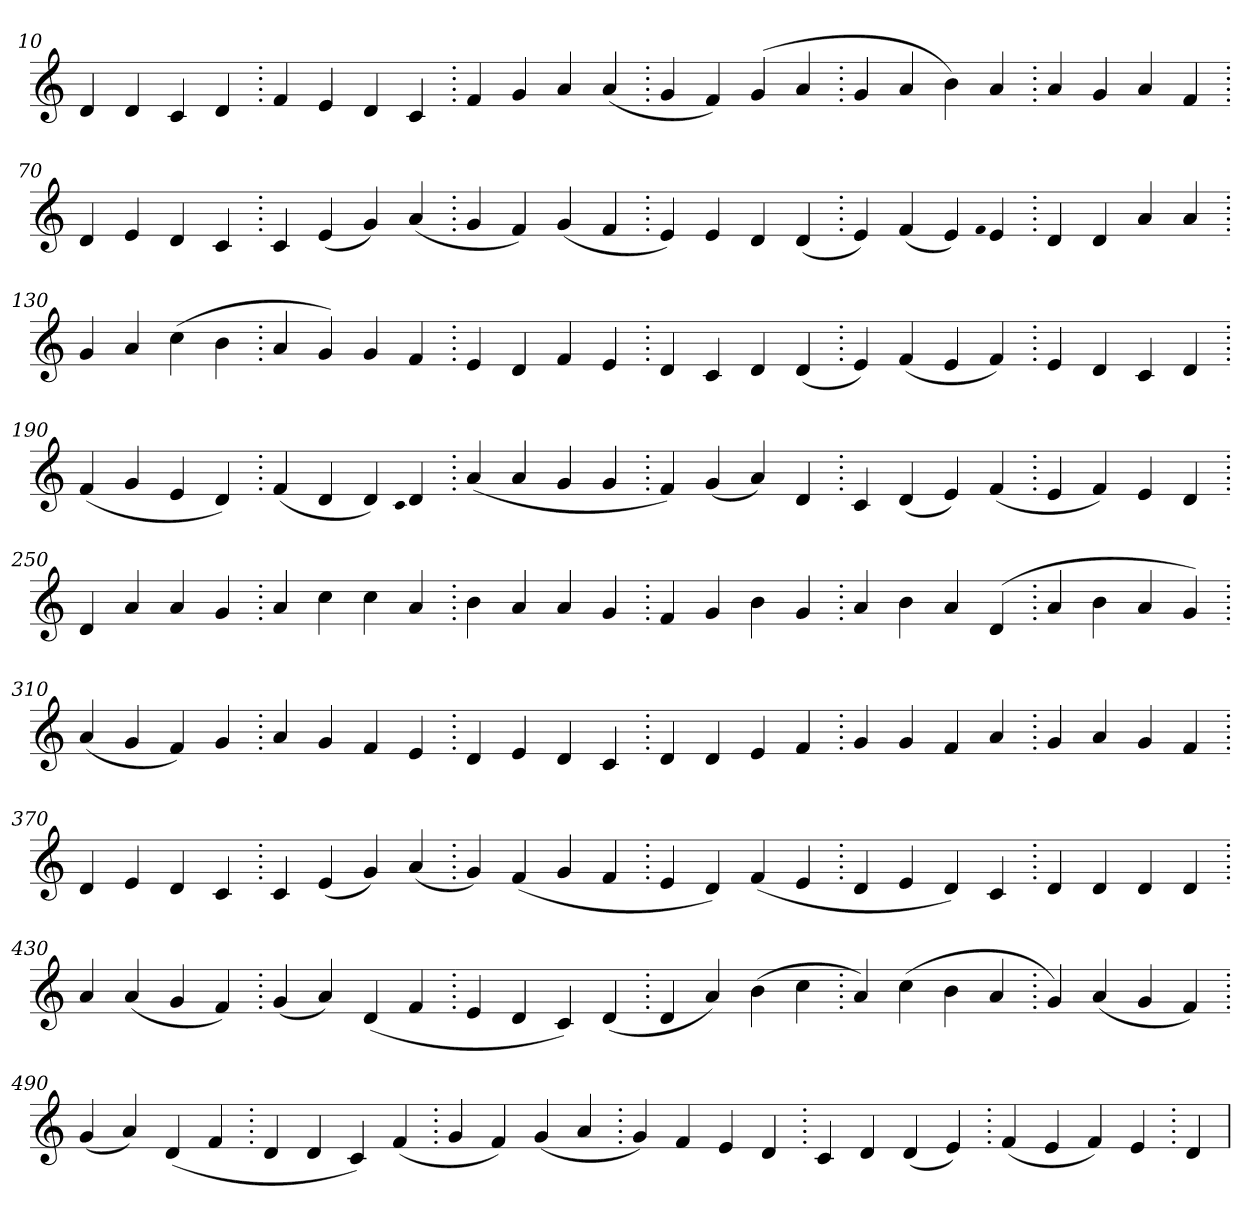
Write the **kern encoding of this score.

**kern
*part1
*staff1
*clefG2
=10.
4d
4d
4c
4d
=20.
4f
4e
4d
4c
=30.
4f
4g
4a
(>4a
=40.
4g
4f)
(>4g
4a
=50.
4g
4a
4b)
4a
=60.
4a
4g
4a
4f
=70.
4d
4e
4d
4c
=80.
4c
(>4e
4g)
(>4a
=90.
4g
4f)
(>4g
4f
=100.
4e)
4e
4d
(>4d
=110.
4e)
(>4f
4e)
qqf
4e
=120.
4d
4d
4a
4a
=130.
4g
4a
(>4cc
4b
=140.
4a
4g)
4g
4f
=150.
4e
4d
4f
4e
=160.
4d
4c
4d
(>4d
=170.
4e)
(>4f
4e
4f)
=180.
4e
4d
4c
4d
=190.
(>4f
4g
4e
4d)
=200.
(>4f
4d
4d)
qqc
4d
=210.
(>4a
4a
4g
4g
=220.
4f)
(>4g
4a)
4d
=230.
4c
(>4d
4e)
(>4f
=240.
4e
4f)
4e
4d
=250.
4d
4a
4a
4g
=260.
4a
4cc
4cc
4a
=270.
4b
4a
4a
4g
=280.
4f
4g
4b
4g
=290.
4a
4b
4a
(>4d
=300.
4a
4b
4a
4g)
=310.
(>4a
4g
4f)
4g
=320.
4a
4g
4f
4e
=330.
4d
4e
4d
4c
=340.
4d
4d
4e
4f
=350.
4g
4g
4f
4a
=360.
4g
4a
4g
4f
=370.
4d
4e
4d
4c
=380.
4c
(>4e
4g)
(>4a
=390.
4g)
(>4f
4g
4f
=400.
4e
4d)
(>4f
4e
=410.
4d
4e
4d)
4c
=420.
4d
4d
4d
4d
=430.
4a
(>4a
4g
4f)
=440.
(>4g
4a)
(>4d
4f
=450.
4e
4d
4c)
(>4d
=460.
4d
4a)
(>4b
4cc
=470.
4a)
(>4cc
4b
4a
=480.
4g)
(>4a
4g
4f)
=490.
(>4g
4a)
(>4d
4f
=500.
4d
4d
4c)
(>4f
=510.
4g
4f)
(>4g
4a
=520.
4g)
4f
4e
4d
=530.
4c
4d
(>4d
4e)
=540.
(>4f
4e
4f)
4e
=550.
4d
=
*-
